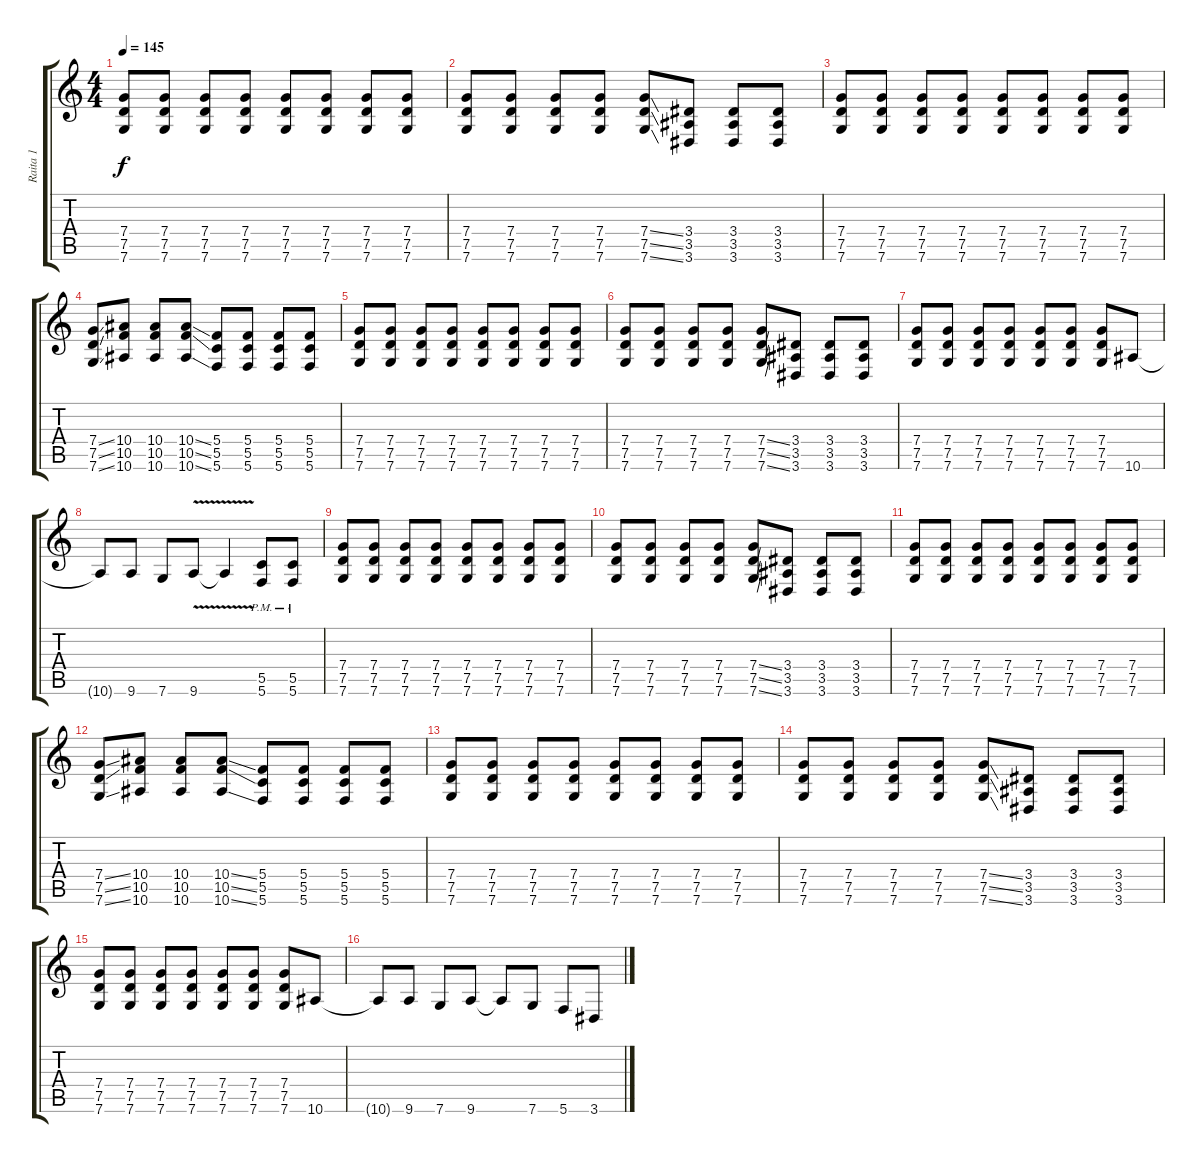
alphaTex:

\track ("Raita 1" "Raita 1") {instrument distortionguitar}
\staff {score tabs}
\tuning (D4 A3 F3 C3 G2 C2) {hide}
\ts (4 4)
\tempo 145
\clef g2
\ks c
(7.4 7.5 7.6).8{dy f} (7.4 7.5 7.6).8 (7.4 7.5 7.6).8 (7.4 7.5 7.6).8 (7.4 7.5 7.6).8 (7.4 7.5 7.6).8 (7.4 7.5 7.6).8 (7.4 7.5 7.6).8 |
(7.4 7.5 7.6).8 (7.4 7.5 7.6).8 (7.4 7.5 7.6).8 (7.4 7.5 7.6).8 (7.4{ss} 7.5{ss} 7.6{ss}).8 (3.4 3.5 3.6).8 (3.4 3.5 3.6).8 (3.4 3.5 3.6).8 |
(7.4 7.5 7.6).8 (7.4 7.5 7.6).8 (7.4 7.5 7.6).8 (7.4 7.5 7.6).8 (7.4 7.5 7.6).8 (7.4 7.5 7.6).8 (7.4 7.5 7.6).8 (7.4 7.5 7.6).8 |
(7.4{ss} 7.5{ss} 7.6{ss}).8 (10.4 10.5 10.6).8 (10.4 10.5 10.6).8 (10.4{ss} 10.5{ss} 10.6{ss}).8 (5.4 5.5 5.6).8 (5.4 5.5 5.6).8 (5.4 5.5 5.6).8 (5.4 5.5 5.6).8 |
(7.4 7.5 7.6).8 (7.4 7.5 7.6).8 (7.4 7.5 7.6).8 (7.4 7.5 7.6).8 (7.4 7.5 7.6).8 (7.4 7.5 7.6).8 (7.4 7.5 7.6).8 (7.4 7.5 7.6).8 |
(7.4 7.5 7.6).8 (7.4 7.5 7.6).8 (7.4 7.5 7.6).8 (7.4 7.5 7.6).8 (7.4{ss} 7.5{ss} 7.6{ss}).8 (3.4 3.5 3.6).8 (3.4 3.5 3.6).8 (3.4 3.5 3.6).8 |
(7.4 7.5 7.6).8 (7.4 7.5 7.6).8 (7.4 7.5 7.6).8 (7.4 7.5 7.6).8 (7.4 7.5 7.6).8 (7.4 7.5 7.6).8 (7.4 7.5 7.6).8 10.6.8 |
10.6{t}.8 9.6.8 7.6.8 9.6{v}.8 9.6{t}.4 (5.5{pm} 5.6{pm}).8 (5.5{pm} 5.6{pm}).8 |
(7.4 7.5 7.6).8 (7.4 7.5 7.6).8 (7.4 7.5 7.6).8 (7.4 7.5 7.6).8 (7.4 7.5 7.6).8 (7.4 7.5 7.6).8 (7.4 7.5 7.6).8 (7.4 7.5 7.6).8 |
(7.4 7.5 7.6).8 (7.4 7.5 7.6).8 (7.4 7.5 7.6).8 (7.4 7.5 7.6).8 (7.4{ss} 7.5{ss} 7.6{ss}).8 (3.4 3.5 3.6).8 (3.4 3.5 3.6).8 (3.4 3.5 3.6).8 |
(7.4 7.5 7.6).8 (7.4 7.5 7.6).8 (7.4 7.5 7.6).8 (7.4 7.5 7.6).8 (7.4 7.5 7.6).8 (7.4 7.5 7.6).8 (7.4 7.5 7.6).8 (7.4 7.5 7.6).8 |
(7.4{ss} 7.5{ss} 7.6{ss}).8 (10.4 10.5 10.6).8 (10.4 10.5 10.6).8 (10.4{ss} 10.5{ss} 10.6{ss}).8 (5.4 5.5 5.6).8 (5.4 5.5 5.6).8 (5.4 5.5 5.6).8 (5.4 5.5 5.6).8 |
(7.4 7.5 7.6).8 (7.4 7.5 7.6).8 (7.4 7.5 7.6).8 (7.4 7.5 7.6).8 (7.4 7.5 7.6).8 (7.4 7.5 7.6).8 (7.4 7.5 7.6).8 (7.4 7.5 7.6).8 |
(7.4 7.5 7.6).8 (7.4 7.5 7.6).8 (7.4 7.5 7.6).8 (7.4 7.5 7.6).8 (7.4{ss} 7.5{ss} 7.6{ss}).8 (3.4 3.5 3.6).8 (3.4 3.5 3.6).8 (3.4 3.5 3.6).8 |
(7.4 7.5 7.6).8 (7.4 7.5 7.6).8 (7.4 7.5 7.6).8 (7.4 7.5 7.6).8 (7.4 7.5 7.6).8 (7.4 7.5 7.6).8 (7.4 7.5 7.6).8 10.6.8 |
10.6{t}.8 9.6.8 7.6.8 9.6.8 9.6{t}.8 7.6.8 5.6.8 3.6.8
